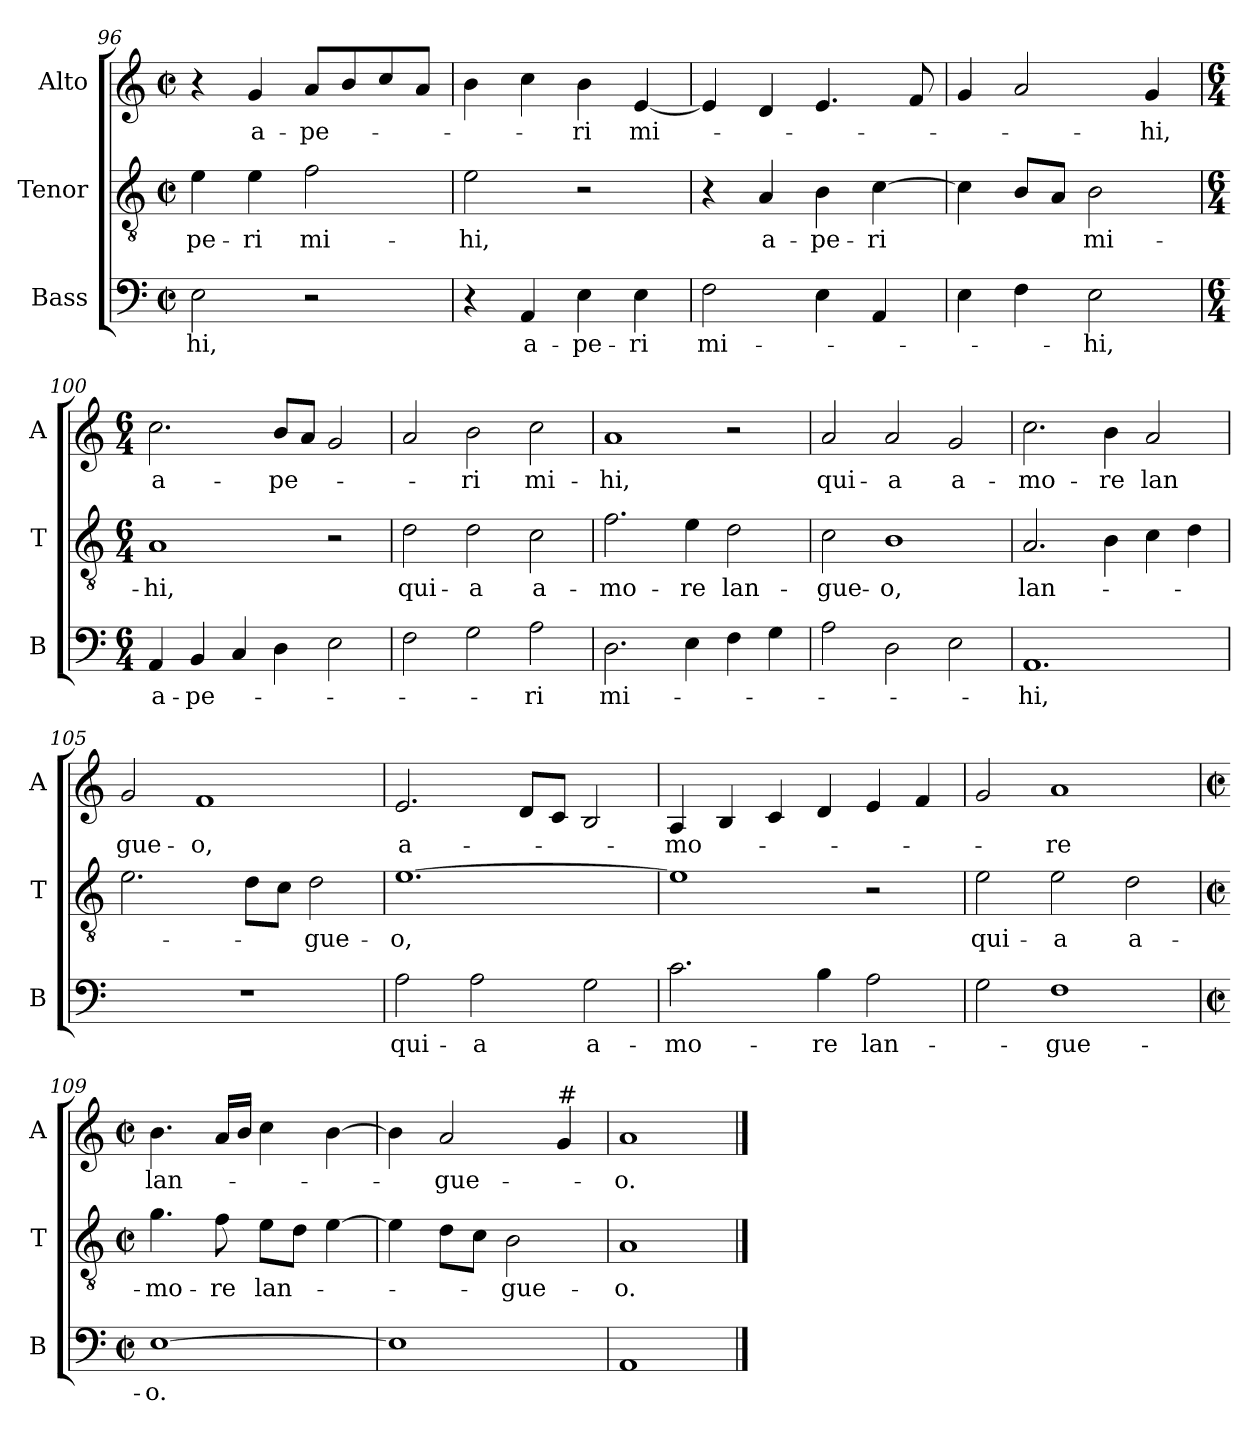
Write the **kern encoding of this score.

**kern	**text	**kern	**text	**kern	**text
*part3	*part3	*part2	*part2	*part1	*part1
*staff3	*staff3	*staff2	*staff2	*staff1	*staff1
*I"Bass	*	*I"Tenor	*	*I"Alto	*
*I'B	*	*I'T	*	*I'A	*
!!LO:PB:g=z
*clefF4	*	*clefGv2	*	*clefG2	*
*k[]	*	*k[]	*	*k[]	*
*C:	*	*C:	*	*C:	*
*M2/2	*	*M2/2	*	*M2/2	*
*met(c|)	*	*met(c|)	*	*met(c|)	*
=96	=96	=96	=96	=96	=96
!	!LO:LY:b	!	!LO:LY:b	!	!
2E\	-hi,	4e\	-pe-	4r	.
!	!	!	!LO:LY:b	!	!LO:LY:b
.	.	4e\	-ri	4g/	a-
!	!	!	!LO:LY:b	!	!LO:LY:b
2r	.	2f\	mi-	8a/L	-pe-
.	.	.	.	8b/	.
.	.	.	.	8cc/	.
.	.	.	.	8a/J	.
=97	=97	=97	=97	=97	=97
!	!	!	!LO:LY:b	!	!
4r	.	2e\	-hi,	4b\	.
!	!LO:LY:b	!	!	!	!
4AA/	a-	.	.	4cc\	.
!	!LO:LY:b	!	!	!	!LO:LY:b
4E\	-pe-	2r	.	4b\	-ri
!	!LO:LY:b	!	!	!	!LO:LY:b
4E\	-ri	.	.	[4e/	mi-
=98	=98	=98	=98	=98	=98
!	!LO:LY:b	!	!	!	!
2F\	mi-	4r	.	4e/]	.
!	!	!	!LO:LY:b	!	!
.	.	4A/	a-	4d/	.
!	!	!	!LO:LY:b	!	!
4E\	.	4B\	-pe-	4.e/	.
!	!	!	!LO:LY:b	!	!
4AA/	.	[4c\	-ri	.	.
.	.	.	.	8f/	.
=99	=99	=99	=99	=99	=99
4E\	.	4c\]	.	4g/	.
4F\	.	8B/L	.	2a/	.
.	.	8A/J	.	.	.
!	!LO:LY:b	!	!LO:LY:b	!	!
2E\	-hi,	2B\	mi-	.	.
!	!	!	!	!	!LO:LY:b
.	.	.	.	4g/	-hi,
=100	=100	=100	=100	=100	=100
*M6/4	*	*M6/4	*	*M6/4	*
!	!LO:LY:b	!	!LO:LY:b	!	!LO:LY:b
4AA/	a-	1A	-hi,	2.cc\	a-
!	!LO:LY:b	!	!	!	!
4BB/	-pe-	.	.	.	.
4C/	.	.	.	.	.
!	!	!	!	!	!LO:LY:b
4D\	.	.	.	8b/L	-pe-
.	.	.	.	8a/J	.
2E\	.	2r	.	2g/	.
!!LO:LB:g=z
=101	=101	=101	=101	=101	=101
!	!	!	!LO:LY:b	!	!
2F\	.	2d\	qui-	2a/	.
!	!	!	!LO:LY:b	!	!LO:LY:b
2G\	.	2d\	-a	2b\	-ri
!	!LO:LY:b	!	!LO:LY:b	!	!LO:LY:b
2A\	-ri	2c\	a-	2cc\	mi-
=102	=102	=102	=102	=102	=102
!	!LO:LY:b	!	!LO:LY:b	!	!LO:LY:b
2.D\	mi-	2.f\	-mo-	1a	-hi,
!	!	!	!LO:LY:b	!	!
4E\	.	4e\	-re	.	.
!	!	!	!LO:LY:b	!	!
4F\	.	2d\	lan-	2r	.
4G\	.	.	.	.	.
=103	=103	=103	=103	=103	=103
!	!	!	!LO:LY:b	!	!LO:LY:b
2A\	.	2c\	-gue-	2a/	qui-
!	!	!	!LO:LY:b	!	!LO:LY:b
2D\	.	1B	-o,	2a/	-a
!	!	!	!	!	!LO:LY:b
2E\	.	.	.	2g/	a-
=104	=104	=104	=104	=104	=104
!	!LO:LY:b	!	!LO:LY:b	!	!LO:LY:b
1.AA	-hi,	2.A/	lan-	2.cc\	-mo-
!	!	!	!	!	!LO:LY:b
.	.	4B\	.	4b\	-re
!	!	!	!	!	!LO:LY:b
.	.	4c\	.	2a/	lan
.	.	4d\	.	.	.
=105	=105	=105	=105	=105	=105
!	!	!	!	!	!LO:LY:b
1.r	.	2.e\	.	2g/	gue-
!	!	!	!	!	!LO:LY:b
.	.	.	.	1f	-o,
.	.	8d\L	.	.	.
.	.	8c\J	.	.	.
!	!	!	!LO:LY:b	!	!
.	.	2d\	-gue-	.	.
!!LO:LB:g=z
=106	=106	=106	=106	=106	=106
!	!LO:LY:b	!	!LO:LY:b	!	!LO:LY:b
2A\	qui-	[1.e	-o,	2.e/	a-
!	!LO:LY:b	!	!	!	!
2A\	-a	.	.	.	.
.	.	.	.	8d/L	.
.	.	.	.	8c/J	.
!	!LO:LY:b	!	!	!	!
2G\	a-	.	.	2B/	.
=107	=107	=107	=107	=107	=107
!	!LO:LY:b	!	!	!	!LO:LY:b
2.c\	-mo-	1e]	.	4A/	-mo-
.	.	.	.	4B/	.
.	.	.	.	4c/	.
!	!LO:LY:b	!	!	!	!
4B\	-re	.	.	4d/	.
!	!LO:LY:b	!	!	!	!
2A\	lan-	2r	.	4e/	.
.	.	.	.	4f/	.
=108	=108	=108	=108	=108	=108
!	!	!	!LO:LY:b	!	!
2G\	.	2e\	qui-	2g/	.
!	!LO:LY:b	!	!LO:LY:b	!	!LO:LY:b
1F	-gue-	2e\	-a	1a	-re
!	!	!	!LO:LY:b	!	!
.	.	2d\	a-	.	.
=109	=109	=109	=109	=109	=109
*M2/2	*	*M2/2	*	*M2/2	*
*met(c|)	*	*met(c|)	*	*met(c|)	*
!	!LO:LY:b	!	!LO:LY:b	!	!LO:LY:b
[1E	-o.	4.g\	-mo-	4.b\	lan-
!	!	!	!LO:LY:b	!	!
.	.	8f\	-re	16a/LL	.
.	.	.	.	16b/JJ	.
!	!	!	!LO:LY:b	!	!
.	.	8e\L	lan-	4cc\	.
.	.	8d\J	.	.	.
.	.	[4e\	.	[4b\	.
=110	=110	=110	=110	=110	=110
1E]	.	4e\]	.	4b\]	.
!	!	!	!	!	!LO:LY:b
.	.	8d\L	.	2a/	-gue-
.	.	8c\J	.	.	.
!	!	!	!LO:LY:b	!	!
.	.	2B\	-gue-	.	.
!	!	!	!	!LO:TX:a:t=#	!
.	.	.	.	4g/	.
=111	=111	=111	=111	=111	=111
!	!	!	!LO:LY:b	!	!LO:LY:b
1AA	.	1A	-o.	1a	-o.
==	==	==	==	==	==
*-	*-	*-	*-	*-	*-
